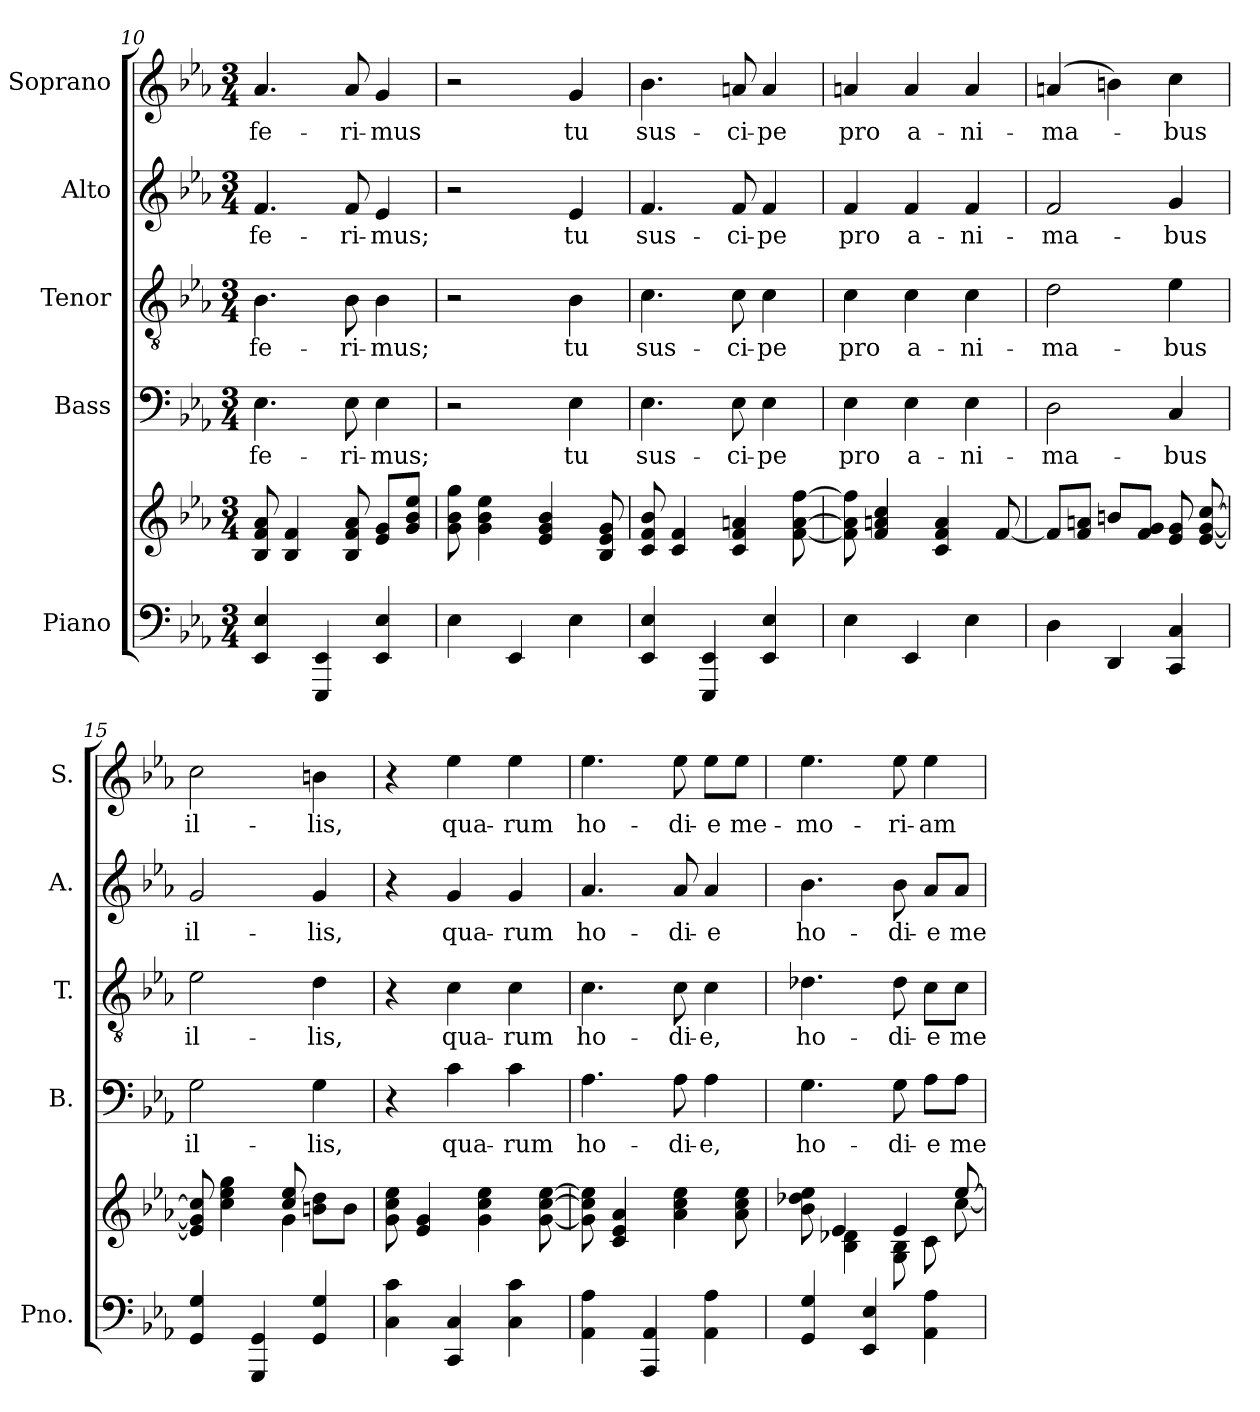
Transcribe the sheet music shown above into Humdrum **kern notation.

**kern	**kern	**kern	**text	**kern	**text	**kern	**text	**kern	**text
*part5	*part5	*part4	*part4	*part3	*part3	*part2	*part2	*part1	*part1
*staff6	*staff5	*staff4	*staff4	*staff3	*staff3	*staff2	*staff2	*staff1	*staff1
*I"Piano	*	*I"Bass	*	*I"Tenor	*	*I"Alto	*	*I"Soprano	*
*I'Pno.	*	*I'B.	*	*I'T.	*	*I'A.	*	*I'S.	*
*clefF4	*clefG2	*clefF4	*	*clefGv2	*	*clefG2	*	*clefG2	*
*k[b-e-a-]	*k[b-e-a-]	*k[b-e-a-]	*	*k[b-e-a-]	*	*k[b-e-a-]	*	*k[b-e-a-]	*
*E-:	*E-:	*E-:	*	*E-:	*	*E-:	*	*E-:	*
*M3/4	*M3/4	*M3/4	*	*M3/4	*	*M3/4	*	*M3/4	*
=10	=10	=10	=10	=10	=10	=10	=10	=10	=10
!	!	!	!LO:LY:b	!	!LO:LY:b	!	!LO:LY:b	!	!LO:LY:b
4EE-/ 4E-/	8B-/ 8f/ 8a-/	4.E-\	-fe-	4.B-\	-fe-	4.f/	-fe-	4.a-/	-fe-
.	4B-/ 4f/	.	.	.	.	.	.	.	.
4EEE-/ 4EE-/	.	.	.	.	.	.	.	.	.
!	!	!	!LO:LY:b	!	!LO:LY:b	!	!LO:LY:b	!	!LO:LY:b
.	8B-/ 8f/ 8a-/	8E-\	-ri-	8B-\	-ri-	8f/	-ri-	8a-/	-ri-
!	!	!	!LO:LY:b	!	!LO:LY:b	!	!LO:LY:b	!	!LO:LY:b
4EE-/ 4E-/	8e-/ 8g/L	4E-\	-mus;	4B-\	-mus;	4e-/	-mus;	4g/	-mus
.	8g/ 8b-/ 8ee-/J	.	.	.	.	.	.	.	.
=11	=11	=11	=11	=11	=11	=11	=11	=11	=11
4E-\	8g\ 8b-\ 8gg\	2r	.	2r	.	2r	.	2r	.
.	4g\ 4b-\ 4ee-\	.	.	.	.	.	.	.	.
4EE-/	.	.	.	.	.	.	.	.	.
.	4e-/ 4g/ 4b-/	.	.	.	.	.	.	.	.
!	!	!	!LO:LY:b	!	!LO:LY:b	!	!LO:LY:b	!	!LO:LY:b
4E-\	.	4E-\	tu	4B-\	tu	4e-/	tu	4g/	tu
.	8B-/ 8e-/ 8g/	.	.	.	.	.	.	.	.
!!LO:PB:g=z
=12	=12	=12	=12	=12	=12	=12	=12	=12	=12
!	!	!	!LO:LY:b	!	!LO:LY:b	!	!LO:LY:b	!	!LO:LY:b
4EE-/ 4E-/	8c/ 8f/ 8b-/	4.E-\	sus-	4.c\	sus-	4.f/	sus-	4.b-\	sus-
.	4c/ 4f/	.	.	.	.	.	.	.	.
4EEE-/ 4EE-/	.	.	.	.	.	.	.	.	.
!	!	!	!LO:LY:b	!	!LO:LY:b	!	!LO:LY:b	!	!LO:LY:b
.	4c/ 4f/ 4an/	8E-\	-ci-	8c\	-ci-	8f/	-ci-	8an/	-ci-
!	!	!	!LO:LY:b	!	!LO:LY:b	!	!LO:LY:b	!	!LO:LY:b
4EE-/ 4E-/	.	4E-\	-pe	4c\	-pe	4f/	-pe	4a/	-pe
.	[8f\ [8a\ [8ff\	.	.	.	.	.	.	.	.
=13	=13	=13	=13	=13	=13	=13	=13	=13	=13
!	!	!	!LO:LY:b	!	!LO:LY:b	!	!LO:LY:b	!	!LO:LY:b
4E-\	8f\] 8a\] 8ff\]	4E-\	pro	4c\	pro	4f/	pro	4an/	pro
.	4f/ 4an/ 4cc/	.	.	.	.	.	.	.	.
!	!	!	!LO:LY:b	!	!LO:LY:b	!	!LO:LY:b	!	!LO:LY:b
4EE-/	.	4E-\	a-	4c\	a-	4f/	a-	4a/	a-
.	4c/ 4f/ 4a/	.	.	.	.	.	.	.	.
!	!	!	!LO:LY:b	!	!LO:LY:b	!	!LO:LY:b	!	!LO:LY:b
4E-\	.	4E-\	-ni-	4c\	-ni-	4f/	-ni-	4a/	-ni-
.	[8f/	.	.	.	.	.	.	.	.
=14	=14	=14	=14	=14	=14	=14	=14	=14	=14
!	!	!	!LO:LY:b	!	!LO:LY:b	!	!LO:LY:b	!	!LO:LY:b
4D\	8f/L]	2D\	-ma-	2d\	-ma-	2f/	-ma-	(<4an/	-ma-
.	8f/ 8an/J	.	.	.	.	.	.	.	.
4DD/	8bn/L	.	.	.	.	.	.	4bn\)	.
.	8f/ 8g/J	.	.	.	.	.	.	.	.
!	!	!	!LO:LY:b	!	!LO:LY:b	!	!LO:LY:b	!	!LO:LY:b
4CC/ 4C/	8e-/ 8g/	4C/	-bus	4e-\	-bus	4g/	-bus	4cc\	-bus
.	[8e-/ [8g/ [8cc/	.	.	.	.	.	.	.	.
=15	=15	=15	=15	=15	=15	=15	=15	=15	=15
*	*^	*	*	*	*	*	*	*	*
!	!	!	!	!LO:LY:b	!	!LO:LY:b	!	!LO:LY:b	!	!LO:LY:b
4GG/ 4G/	8e-/] 8g/] 8cc/]	4.ryy	2G\	il-	2e-\	il-	2g/	il-	2cc\	il-
.	4cc\ 4ee-\ 4gg\	.	.	.	.	.	.	.	.	.
4GGG/ 4GG/	.	.	.	.	.	.	.	.	.	.
.	8cc/ 8ee-/	4g\	.	.	.	.	.	.	.	.
!	!	!	!	!LO:LY:b	!	!LO:LY:b	!	!LO:LY:b	!	!LO:LY:b
4GG/ 4G/	8bn\ 8dd\L	.	4G\	-lis,	4d\	-lis,	4g/	-lis,	4bn\	-lis,
.	8b\J	8ryy	.	.	.	.	.	.	.	.
*	*v	*v	*	*	*	*	*	*	*	*
=16	=16	=16	=16	=16	=16	=16	=16	=16	=16
4C\ 4c\	8g\ 8cc\ 8ee-\	4r	.	4r	.	4r	.	4r	.
.	4e-/ 4g/	.	.	.	.	.	.	.	.
!	!	!	!LO:LY:b	!	!LO:LY:b	!	!LO:LY:b	!	!LO:LY:b
4CC/ 4C/	.	4c\	qua-	4c\	qua-	4g/	qua-	4ee-\	qua-
.	4g\ 4cc\ 4ee-\	.	.	.	.	.	.	.	.
!	!	!	!LO:LY:b	!	!LO:LY:b	!	!LO:LY:b	!	!LO:LY:b
4C\ 4c\	.	4c\	-rum	4c\	-rum	4g/	-rum	4ee-\	-rum
.	[8g\ [8cc\ [8ee-\	.	.	.	.	.	.	.	.
=17	=17	=17	=17	=17	=17	=17	=17	=17	=17
!	!	!	!LO:LY:b	!	!LO:LY:b	!	!LO:LY:b	!	!LO:LY:b
4AA-\ 4A-\	8g\] 8cc\] 8ee-\]	4.A-\	ho-	4.c\	ho-	4.a-/	ho-	4.ee-\	ho-
.	4c/ 4e-/ 4a-/	.	.	.	.	.	.	.	.
4AAA-/ 4AA-/	.	.	.	.	.	.	.	.	.
!	!	!	!LO:LY:b	!	!LO:LY:b	!	!LO:LY:b	!	!LO:LY:b
.	4a-\ 4cc\ 4ee-\	8A-\	-di-	8c\	-di-	8a-/	-di-	8ee-\	-di-
!	!	!	!LO:LY:b	!	!LO:LY:b	!	!LO:LY:b	!	!LO:LY:b
4AA-\ 4A-\	.	4A-\	-e,	4c\	-e,	4a-/	-e	8ee-\L	-e
!	!	!	!	!	!	!	!	!	!LO:LY:b
.	8a-\ 8cc\ 8ee-\	.	.	.	.	.	.	8ee-\J	me-
!!LO:LB:g=z
=18	=18	=18	=18	=18	=18	=18	=18	=18	=18
*	*^	*	*	*	*	*	*	*	*
!	!	!	!	!LO:LY:b	!	!LO:LY:b	!	!LO:LY:b	!	!LO:LY:b
4GG/ 4G/	8b-\ 8dd-X\ 8ee-\	8ryy	4.G\	ho-	4.d-X\	ho-	4.b-\	ho-	4.ee-\	-mo-
.	4e-/	4B-\ 4d-X\	.	.	.	.	.	.	.	.
4EE-/ 4E-/	.	.	.	.	.	.	.	.	.	.
!	!	!	!	!LO:LY:b	!	!LO:LY:b	!	!LO:LY:b	!	!LO:LY:b
.	4e-/	8G\ 8B-\	8G\	-di-	8d-\	-di-	8b-\	-di-	8ee-\	-ri-
!	!	!	!	!LO:LY:b	!	!LO:LY:b	!	!LO:LY:b	!	!LO:LY:b
4AA-\ 4A-\	.	8c\	8A-\L	-e	8c\L	-e	8a-/L	-e	4ee-\	-am
!	!	!	!	!LO:LY:b	!	!LO:LY:b	!	!LO:LY:b	!	!
.	[8ee-/	[8cc\	8A-\J	me-	8c\J	me-	8a-/J	me-	.	.
*	*v	*v	*	*	*	*	*	*	*	*
=	=	=	=	=	=	=	=	=	=
*-	*-	*-	*-	*-	*-	*-	*-	*-	*-
